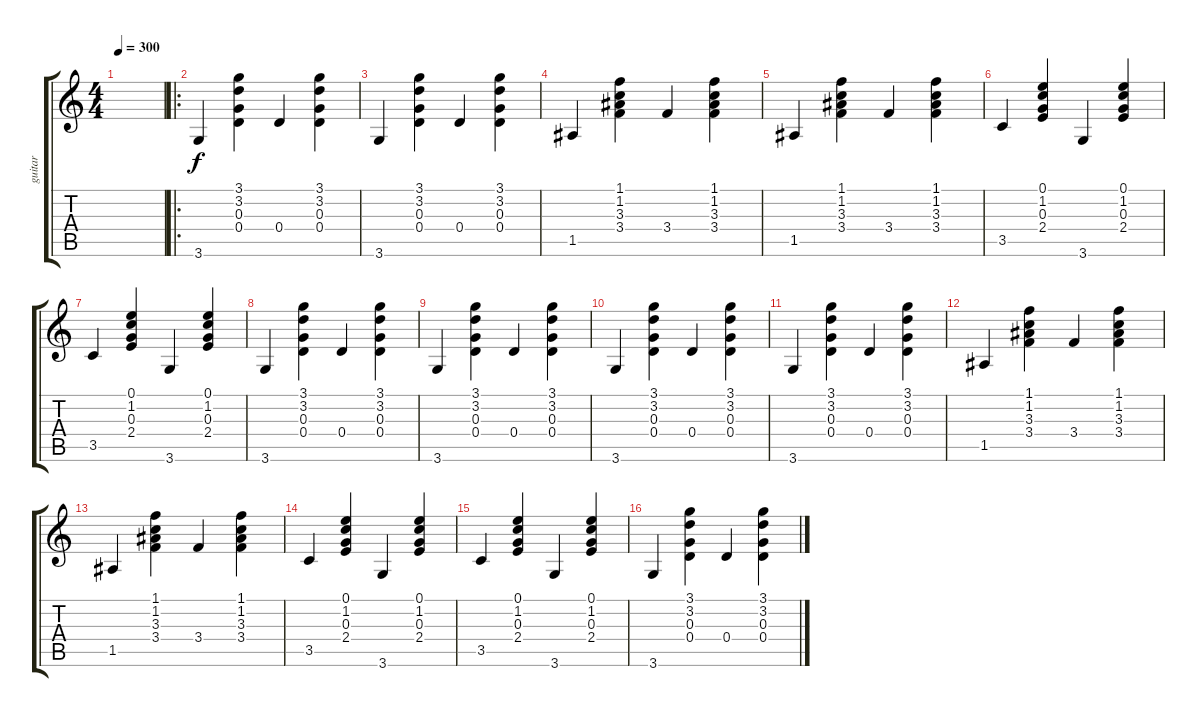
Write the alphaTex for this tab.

\track ("guitar" "guitar") {instrument acousticguitarsteel}
\staff {score tabs}
\tuning (E4 B3 G3 D3 A2 E2) {hide}
\ts (4 4)
\tempo 300
\clef g2
\ks c
|
\ro
3.6.4 (3.1 3.2 0.3 0.4).4 0.4.4 (3.1 3.2 0.3 0.4).4 |
3.6.4 (3.1 3.2 0.3 0.4).4 0.4.4 (3.1 3.2 0.3 0.4).4 |
1.5.4 (1.1 1.2 3.3 3.4).4 3.4.4 (1.1 1.2 3.3 3.4).4 |
1.5.4 (1.1 1.2 3.3 3.4).4 3.4.4 (1.1 1.2 3.3 3.4).4 |
3.5.4 (0.1 1.2 0.3 2.4).4 3.6.4 (0.1 1.2 0.3 2.4).4 |
3.5.4 (0.1 1.2 0.3 2.4).4 3.6.4 (0.1 1.2 0.3 2.4).4 |
3.6.4 (3.1 3.2 0.3 0.4).4 0.4.4 (3.1 3.2 0.3 0.4).4 |
3.6.4 (3.1 3.2 0.3 0.4).4 0.4.4 (3.1 3.2 0.3 0.4).4 |
3.6.4 (3.1 3.2 0.3 0.4).4 0.4.4 (3.1 3.2 0.3 0.4).4 |
3.6.4 (3.1 3.2 0.3 0.4).4 0.4.4 (3.1 3.2 0.3 0.4).4 |
1.5.4 (1.1 1.2 3.3 3.4).4 3.4.4 (1.1 1.2 3.3 3.4).4 |
1.5.4 (1.1 1.2 3.3 3.4).4 3.4.4 (1.1 1.2 3.3 3.4).4 |
3.5.4 (0.1 1.2 0.3 2.4).4 3.6.4 (0.1 1.2 0.3 2.4).4 |
3.5.4 (0.1 1.2 0.3 2.4).4 3.6.4 (0.1 1.2 0.3 2.4).4 |
3.6.4 (3.1 3.2 0.3 0.4).4 0.4.4 (3.1 3.2 0.3 0.4).4
